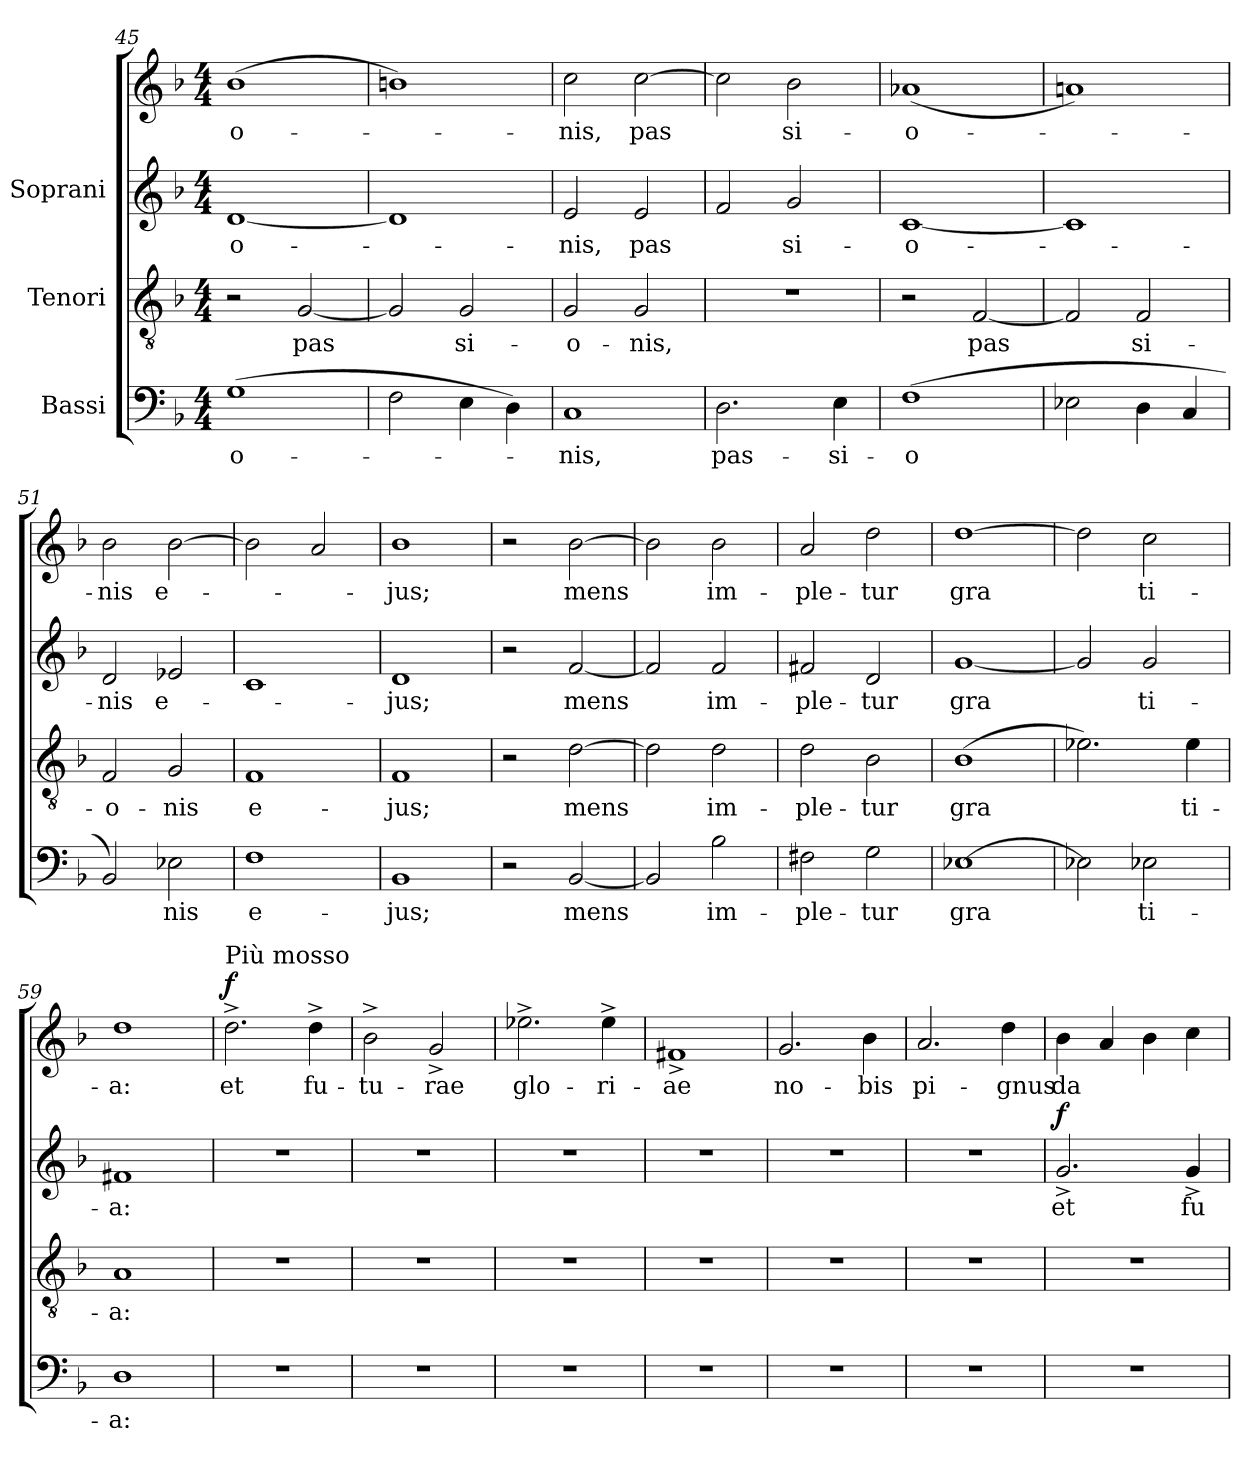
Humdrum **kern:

**kern	**text	**kern	**text	**kern	**text	**kern	**text	**dynam
*part3	*part3	*part2	*part2	*part1	*part1	*part1	*part1	*part1
*staff4	*staff4	*staff3	*staff3	*staff2	*staff2	*staff1	*staff1	*staff1/2
*I"Bassi	*	*I"Tenori	*	*I"Soprani	*	*	*	*
!!LO:LB:g=z
*clefF4	*	*clefGv2	*	*clefG2	*	*clefG2	*	*
*k[b-]	*	*k[b-]	*	*k[b-]	*	*k[b-]	*	*
*F:	*	*F:	*	*F:	*	*F:	*	*
*M4/4	*	*M4/4	*	*M4/4	*	*M4/4	*	*
=45	=45	=45	=45	=45	=45	=45	=45	=45
!	!LO:LY:b	!	!	!	!LO:LY:b	!	!LO:LY:b	!
(>1G	-o-	2r	.	[<1d	-o-	(>1b-	-o-	.
!	!	!	!LO:LY:b	!	!	!	!	!
.	.	[<2G/	pas-	.	.	.	.	.
=46	=46	=46	=46	=46	=46	=46	=46	=46
!	!	!	!LO:LY:b	!	!	!	!	!
2F\	.	2G/]	-	1d]	.	1bn)	.	.
!	!	!	!LO:LY:b	!	!	!	!	!
4E\	.	2G/	si-	.	.	.	.	.
4D\)	.	.	.	.	.	.	.	.
=47	=47	=47	=47	=47	=47	=47	=47	=47
!	!LO:LY:b	!	!LO:LY:b	!	!LO:LY:b	!	!LO:LY:b	!
1C	-nis,	2G/	-o-	2e/	-nis,	2cc\	-nis,	.
!	!	!	!LO:LY:b	!	!LO:LY:b	!	!LO:LY:b	!
.	.	2G/	-nis,	2e/	pas-	[>2cc\	pas-	.
=48	=48	=48	=48	=48	=48	=48	=48	=48
!	!LO:LY:b	!	!	!	!LO:LY:b	!	!LO:LY:b	!
2.D\	pas-	1r	.	2f/	-	2cc\]	-	.
!	!	!	!	!	!LO:LY:b	!	!LO:LY:b	!
.	.	.	.	2g/	si-	2b-\	si-	.
!	!LO:LY:b	!	!	!	!	!	!	!
4E\	-si-	.	.	.	.	.	.	.
=49	=49	=49	=49	=49	=49	=49	=49	=49
!	!LO:LY:b	!	!	!	!LO:LY:b	!	!LO:LY:b	!
(>1F	-o-	2r	.	[<1c	-o-	(>1a-X	-o-	.
!	!	!	!LO:LY:b	!	!	!	!	!
.	.	[<2F/	pas-	.	.	.	.	.
=50	=50	=50	=50	=50	=50	=50	=50	=50
!	!	!	!LO:LY:b	!	!	!	!	!
2E-X\	.	2F/]	-	1c]	.	1an)	.	.
!	!	!	!LO:LY:b	!	!	!	!	!
4D\	.	2F/	si-	.	.	.	.	.
4C/	.	.	.	.	.	.	.	.
=51	=51	=51	=51	=51	=51	=51	=51	=51
!	!LO:LY:b	!	!LO:LY:b	!	!LO:LY:b	!	!LO:LY:b	!
2BB-/)	-	2F/	-o-	2d/	-nis	2b-\	-nis	.
!	!LO:LY:b	!	!LO:LY:b	!	!LO:LY:b	!	!LO:LY:b	!
2E-X\	nis	2G/	-nis	2e-X/	e-	[>2b-\	e-	.
!!LO:LB:g=z
=52	=52	=52	=52	=52	=52	=52	=52	=52
!	!LO:LY:b	!	!LO:LY:b	!	!	!	!	!
1F	e-	1F	e-	1c	.	2b-\]	.	.
.	.	.	.	.	.	2a/	.	.
=53	=53	=53	=53	=53	=53	=53	=53	=53
!	!LO:LY:b	!	!LO:LY:b	!	!LO:LY:b	!	!LO:LY:b	!
1BB-	-jus;	1F	-jus;	1d	jus;	1b-	-jus;	.
=54	=54	=54	=54	=54	=54	=54	=54	=54
2r	.	2r	.	2r	.	2r	.	.
!	!LO:LY:b	!	!LO:LY:b	!	!LO:LY:b	!	!LO:LY:b	!
[<2BB-/	mens	[>2d\	mens	[<2f/	mens	[>2b-\	mens	.
=55	=55	=55	=55	=55	=55	=55	=55	=55
!	!LO:LY:b	!	!LO:LY:b	!	!LO:LY:b	!	!LO:LY:b	!
2BB-/]	.	2d\]	.	2f/]	-	2b-\]	.	.
!	!LO:LY:b	!	!LO:LY:b	!	!LO:LY:b	!	!LO:LY:b	!
2B-\	im-	2d\	im-	2f/	im-	2b-\	im-	.
=56	=56	=56	=56	=56	=56	=56	=56	=56
!	!LO:LY:b	!	!LO:LY:b	!	!LO:LY:b	!	!LO:LY:b	!
2F#X\	-ple-	2d\	-ple-	2f#X/	ple-	2a/	-ple-	.
!	!LO:LY:b	!	!LO:LY:b	!	!LO:LY:b	!	!LO:LY:b	!
2G\	-tur	2B-\	-tur	2d/	-tur	2dd\	-tur	.
=57	=57	=57	=57	=57	=57	=57	=57	=57
!	!LO:LY:b	!	!LO:LY:b	!	!LO:LY:b	!	!LO:LY:b	!
[>1E-X	gra-	(>1B-	gra-	[<1g	-gra-	[>1dd	gra-	.
=58	=58	=58	=58	=58	=58	=58	=58	=58
!	!LO:LY:b	!	!LO:LY:b	!	!LO:LY:b	!	!LO:LY:b	!
2E-X\]	-	2.e-X\)	-	2g/]	-	2dd\]	-	.
!	!LO:LY:b	!	!	!	!LO:LY:b	!	!LO:LY:b	!
2E-X\	ti-	.	.	2g/	ti-	2cc\	ti-	.
!	!	!	!LO:LY:b	!	!	!	!	!
.	.	4e-\	ti-	.	.	.	.	.
=59	=59	=59	=59	=59	=59	=59	=59	=59
!	!LO:LY:b	!	!LO:LY:b	!	!LO:LY:b	!	!LO:LY:b	!
1D	-a:	1A	-a:	1f#X	a:	1dd	-a:	.
!!LO:LB:g=z
=60	=60	=60	=60	=60	=60	=60	=60	=60
*	*	*	*	*	*	*MM300	*	*
!	!	!	!	!	!	!LO:TX:a:t=Più mosso	!	!
!	!	!	!	!	!	!	!LO:LY:b	!LO:DY:a
1r	.	1r	.	1r	.	2.dd^>\	et	f
!	!	!	!	!	!	!	!LO:LY:b	!
.	.	.	.	.	.	4dd^>\	fu-	.
=61	=61	=61	=61	=61	=61	=61	=61	=61
!	!	!	!	!	!	!	!LO:LY:b	!
1r	.	1r	.	1r	.	2b-^>\	-tu-	.
!	!	!	!	!	!	!	!LO:LY:b	!
.	.	.	.	.	.	2g^</	-rae	.
=62	=62	=62	=62	=62	=62	=62	=62	=62
!	!	!	!	!	!	!	!LO:LY:b	!
1r	.	1r	.	1r	.	2.ee-X^>\	glo-	.
!	!	!	!	!	!	!	!LO:LY:b	!
.	.	.	.	.	.	4ee-^>\	-ri-	.
=63	=63	=63	=63	=63	=63	=63	=63	=63
!	!	!	!	!	!	!	!LO:LY:b	!
1r	.	1r	.	1r	.	1f#X^<	-ae	.
=64	=64	=64	=64	=64	=64	=64	=64	=64
!	!	!	!	!	!	!	!LO:LY:b	!
1r	.	1r	.	1r	.	2.g/	no-	.
!	!	!	!	!	!	!	!LO:LY:b	!
.	.	.	.	.	.	4b-\	-bis	.
=65	=65	=65	=65	=65	=65	=65	=65	=65
!	!	!	!	!	!	!	!LO:LY:b	!
1r	.	1r	.	1r	.	2.a/	pi-	.
!	!	!	!	!	!	!	!LO:LY:b	!
.	.	.	.	.	.	4dd\	-gnus	.
=66	=66	=66	=66	=66	=66	=66	=66	=66
!	!	!	!	!	!LO:LY:b	!	!LO:LY:b	!LO:DY:a=2
1r	.	1r	.	2.g^</	-et	4b-\	da-	f
!	!	!	!	!	!	!	!LO:LY:b	!
.	.	.	.	.	.	4a/	--	.
!	!	!	!	!	!	!	!LO:LY:b	!
.	.	.	.	.	.	4b-\	--	.
!	!	!	!	!	!LO:LY:b	!	!LO:LY:b	!
.	.	.	.	4g^</	fu-	4cc\	--	.
=	=	=	=	=	=	=	=	=
*-	*-	*-	*-	*-	*-	*-	*-	*-
